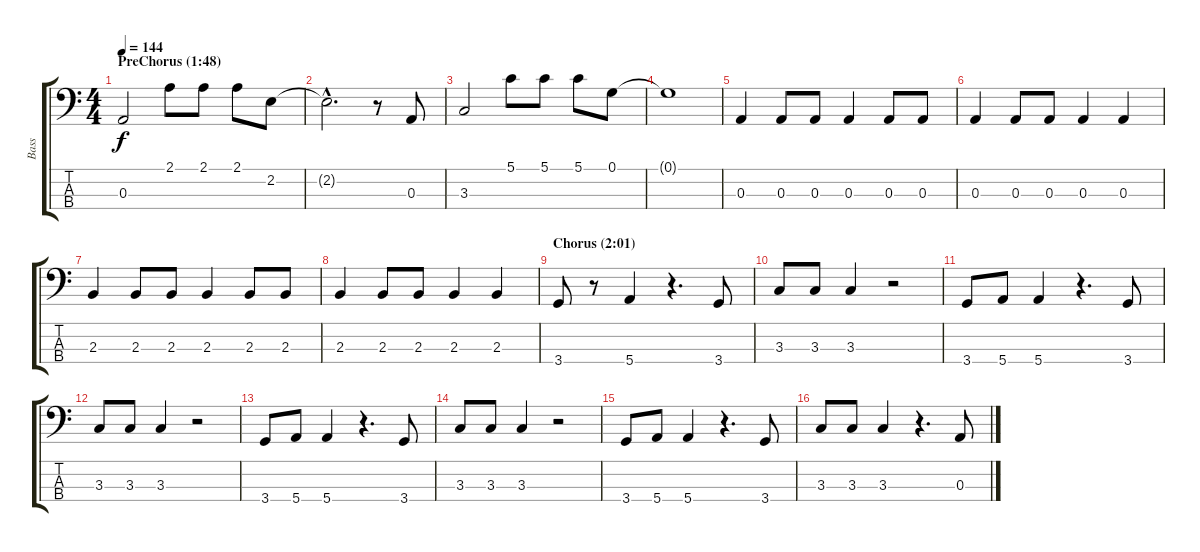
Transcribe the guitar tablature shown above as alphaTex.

\track ("Bass" "Bass") {instrument electricbassfinger}
\staff {score tabs}
\tuning (G2 D2 A1 E1) {hide}
\ts (4 4)
\section ("" "PreChorus (1:48)")
\tempo 144
\clef f4
\ks c
0.3.2{dy f} 2.1.8 2.1.8 2.1.8 2.2.8 |
2.2{hac t}.2{d} r.8 0.3.8 |
3.3.2 5.1.8 5.1.8 5.1.8 0.1.8 |
0.1{t}.1 |
0.3.4 0.3.8 0.3.8 0.3.4 0.3.8 0.3.8 |
0.3.4 0.3.8 0.3.8 0.3.4 0.3.4 |
2.3.4 2.3.8 2.3.8 2.3.4 2.3.8 2.3.8 |
2.3.4 2.3.8 2.3.8 2.3.4 2.3.4 |
\section ("" "Chorus (2:01)")
3.4.8 r.8 5.4.4 r.4{d} 3.4.8 |
3.3.8 3.3.8 3.3.4 r.2 |
3.4.8 5.4.8 5.4.4 r.4{d} 3.4.8 |
3.3.8 3.3.8 3.3.4 r.2 |
3.4.8 5.4.8 5.4.4 r.4{d} 3.4.8 |
3.3.8 3.3.8 3.3.4 r.2 |
3.4.8 5.4.8 5.4.4 r.4{d} 3.4.8 |
3.3.8 3.3.8 3.3.4 r.4{d} 0.3.8
